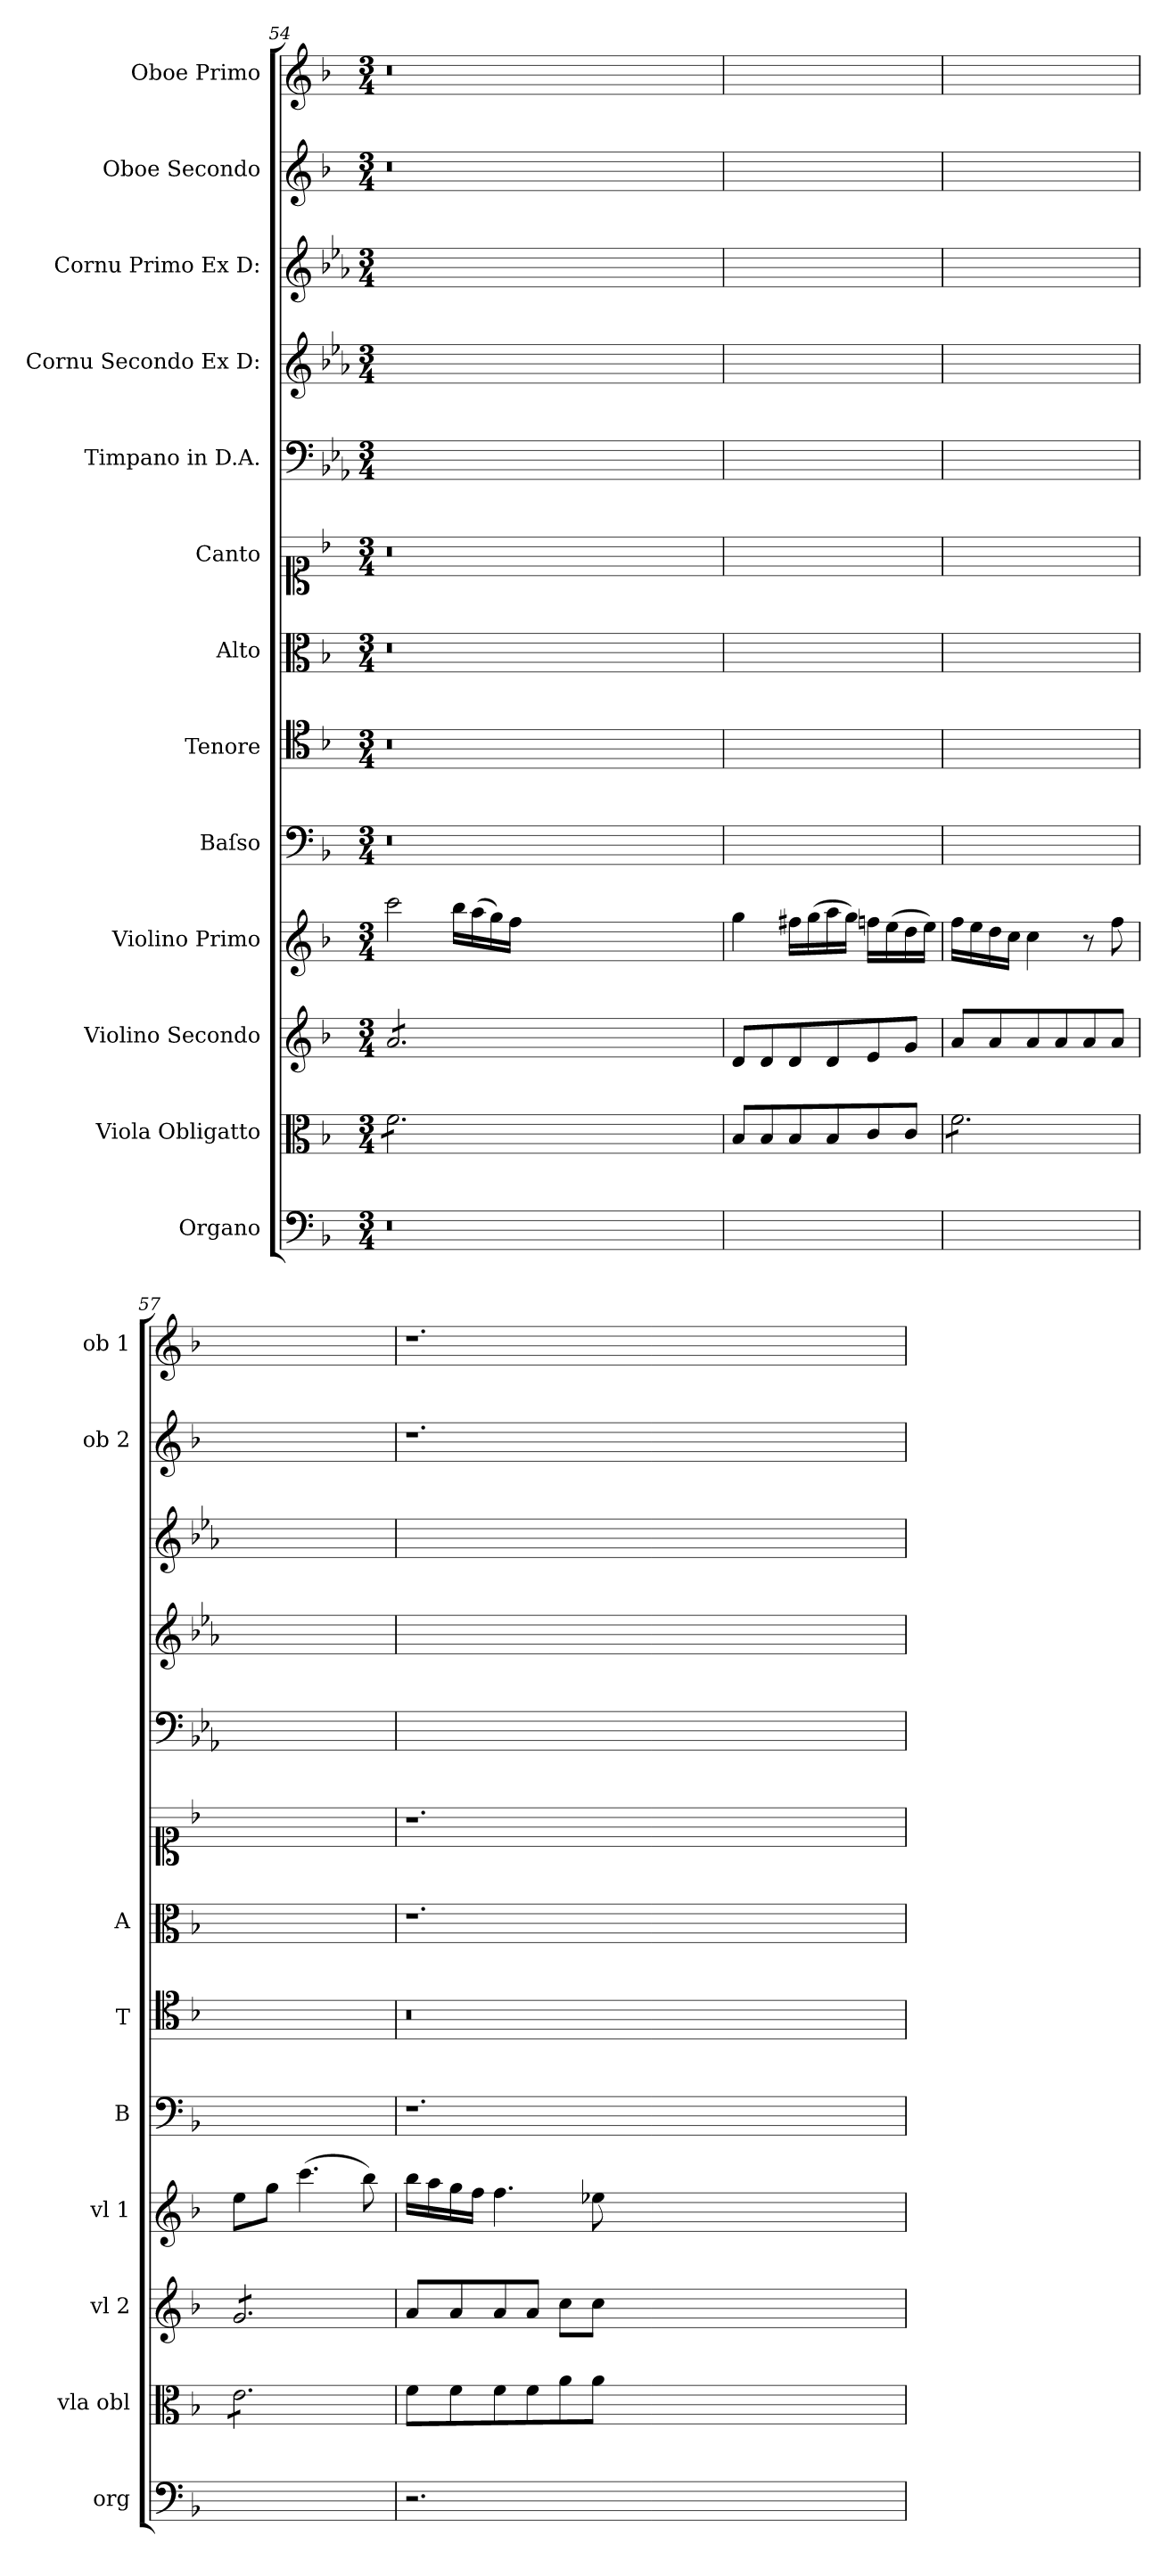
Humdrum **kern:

**kern	**kern	**kern	**kern	**kern	**kern	**kern	**kern	**kern	**kern	**kern	**kern	**kern
*part13	*part12	*part11	*part10	*part9	*part8	*part7	*part6	*part5	*part4	*part3	*part2	*part1
*staff13	*staff12	*staff11	*staff10	*staff9	*staff8	*staff7	*staff6	*staff5	*staff4	*staff3	*staff2	*staff1
*I"Organo	*I"Viola Obligatto	*I"Violino Secondo	*I"Violino Primo	*I"Baſso	*I"Tenore	*I"Alto	*I"Canto	*I"Timpano in D.A.	*I"Cornu Secondo Ex D:	*I"Cornu Primo Ex D:	*I"Oboe Secondo	*I"Oboe Primo
*I'org	*I'vla obl	*I'vl 2	*I'vl 1	*I'B	*I'T	*I'A	*	*	*	*	*I'ob 2	*I'ob 1
*clefF4	*clefC3	*clefG2	*clefG2	*clefF4	*clefC4	*clefC3	*clefC1	*clefF4	*clefG2	*clefG2	*clefG2	*clefG2
*	*	*	*	*	*	*	*	*ITrd-1c-2	*ITrd-1c-2	*ITrd-1c-2	*	*
*k[b-]	*k[b-]	*k[b-]	*k[b-]	*k[b-]	*k[b-]	*k[b-]	*k[b-]	*k[b-]	*k[b-]	*k[b-]	*k[b-]	*k[b-]
*M3/4	*M3/4	*M3/4	*M3/4	*M3/4	*M3/4	*M3/4	*M3/4	*M3/4	*M3/4	*M3/4	*M3/4	*M3/4
=54	=54	=54	=54	=54	=54	=54	=54	=54	=54	=54	=54	=54
*	*tremolo	*	*	*	*	*	*	*	*	*	*	*
*	*	*tremolo	*	*	*	*	*	*	*	*	*	*
0.r	8f\L	8a/L	2ccc\	0.r	0.r	0.r	0.r	2.ryy	2.ryy	2.ryy	0.r	0.r
.	8f\	8a/	.	.	.	.	.	.	.	.	.	.
.	8f\	8a/	.	.	.	.	.	.	.	.	.	.
.	8f\	8a/	.	.	.	.	.	.	.	.	.	.
.	8f\	8a/	16bb-\LL	.	.	.	.	.	.	.	.	.
.	.	.	(16aa\	.	.	.	.	.	.	.	.	.
.	8f\J	8a/J	16gg\)	.	.	.	.	.	.	.	.	.
*	*	*Xtremolo	*	*	*	*	*	*	*	*	*	*
*	*Xtremolo	*	*	*	*	*	*	*	*	*	*	*
.	.	.	16ff\JJ	.	.	.	.	.	.	.	.	.
.	0ryy	0ryy	0ryy	.	.	.	.	0ryy	0ryy	0ryy	.	.
.	4ryy	4ryy	4ryy	.	.	.	.	4ryy	4ryy	4ryy	.	.
=55	=55	=55	=55	=55	=55	=55	=55	=55	=55	=55	=55	=55
2.ryy	8B-/L	8d/L	4gg\	2.ryy	2.ryy	2.ryy	2.ryy	2.ryy	2.ryy	2.ryy	2.ryy	2.ryy
.	8B-/	8d/	.	.	.	.	.	.	.	.	.	.
.	8B-/	8d/	16ff#X\LL	.	.	.	.	.	.	.	.	.
.	.	.	(16gg\	.	.	.	.	.	.	.	.	.
.	8B-/	8d/	16aa\	.	.	.	.	.	.	.	.	.
.	.	.	16gg\JJ)	.	.	.	.	.	.	.	.	.
.	8c/	8e/	16ffn\LL	.	.	.	.	.	.	.	.	.
.	.	.	(16ee\	.	.	.	.	.	.	.	.	.
.	8c/J	8g/J	16dd\	.	.	.	.	.	.	.	.	.
.	.	.	16ee\JJ)	.	.	.	.	.	.	.	.	.
=56	=56	=56	=56	=56	=56	=56	=56	=56	=56	=56	=56	=56
*	*tremolo	*	*	*	*	*	*	*	*	*	*	*
2.ryy	8f\L	8a/L	16ff\LL	2.ryy	2.ryy	2.ryy	2.ryy	2.ryy	2.ryy	2.ryy	2.ryy	2.ryy
.	.	.	16ee\	.	.	.	.	.	.	.	.	.
.	8f\	8a/	16dd\	.	.	.	.	.	.	.	.	.
.	.	.	16cc\JJ	.	.	.	.	.	.	.	.	.
.	8f\	8a/	4cc\	.	.	.	.	.	.	.	.	.
.	8f\	8a/	.	.	.	.	.	.	.	.	.	.
.	8f\	8a/	8r	.	.	.	.	.	.	.	.	.
.	8f\J	8a/J	8ff\	.	.	.	.	.	.	.	.	.
=57	=57	=57	=57	=57	=57	=57	=57	=57	=57	=57	=57	=57
*	*	*tremolo	*	*	*	*	*	*	*	*	*	*
2.ryy	8e\L	8g/L	8ee\L	2.ryy	2.ryy	2.ryy	2.ryy	2.ryy	2.ryy	2.ryy	2.ryy	2.ryy
.	8e\	8g/	8gg\J	.	.	.	.	.	.	.	.	.
.	8e\	8g/	(4.ccc\	.	.	.	.	.	.	.	.	.
.	8e\	8g/	.	.	.	.	.	.	.	.	.	.
.	8e\	8g/	.	.	.	.	.	.	.	.	.	.
.	8e\J	8g/J	8bb-\)	.	.	.	.	.	.	.	.	.
*	*	*Xtremolo	*	*	*	*	*	*	*	*	*	*
*	*Xtremolo	*	*	*	*	*	*	*	*	*	*	*
=58	=58	=58	=58	=58	=58	=58	=58	=58	=58	=58	=58	=58
2.r	8f\L	8a/L	16bb-\LL	1.r	0.r	1.r	1.r	2.ryy	2.ryy	2.ryy	1.r	1.r
.	.	.	16aa\	.	.	.	.	.	.	.	.	.
.	8f\	8a/	16gg\	.	.	.	.	.	.	.	.	.
.	.	.	16ff\JJ	.	.	.	.	.	.	.	.	.
.	8f\	8a/	4.ff\	.	.	.	.	.	.	.	.	.
.	8f\	8a/J	.	.	.	.	.	.	.	.	.	.
.	8a\	8cc\L	.	.	.	.	.	.	.	.	.	.
.	8a\J	8cc\J	8ee-X\	.	.	.	.	.	.	.	.	.
0ryy	0ryy	0ryy	0ryy	.	.	.	.	0ryy	0ryy	0ryy	.	.
.	.	.	.	1.ryy	.	1.ryy	1.ryy	.	.	.	1.ryy	1.ryy
4ryy	4ryy	4ryy	4ryy	.	.	.	.	4ryy	4ryy	4ryy	.	.
=	=	=	=	=	=	=	=	=	=	=	=	=
*-	*-	*-	*-	*-	*-	*-	*-	*-	*-	*-	*-	*-
